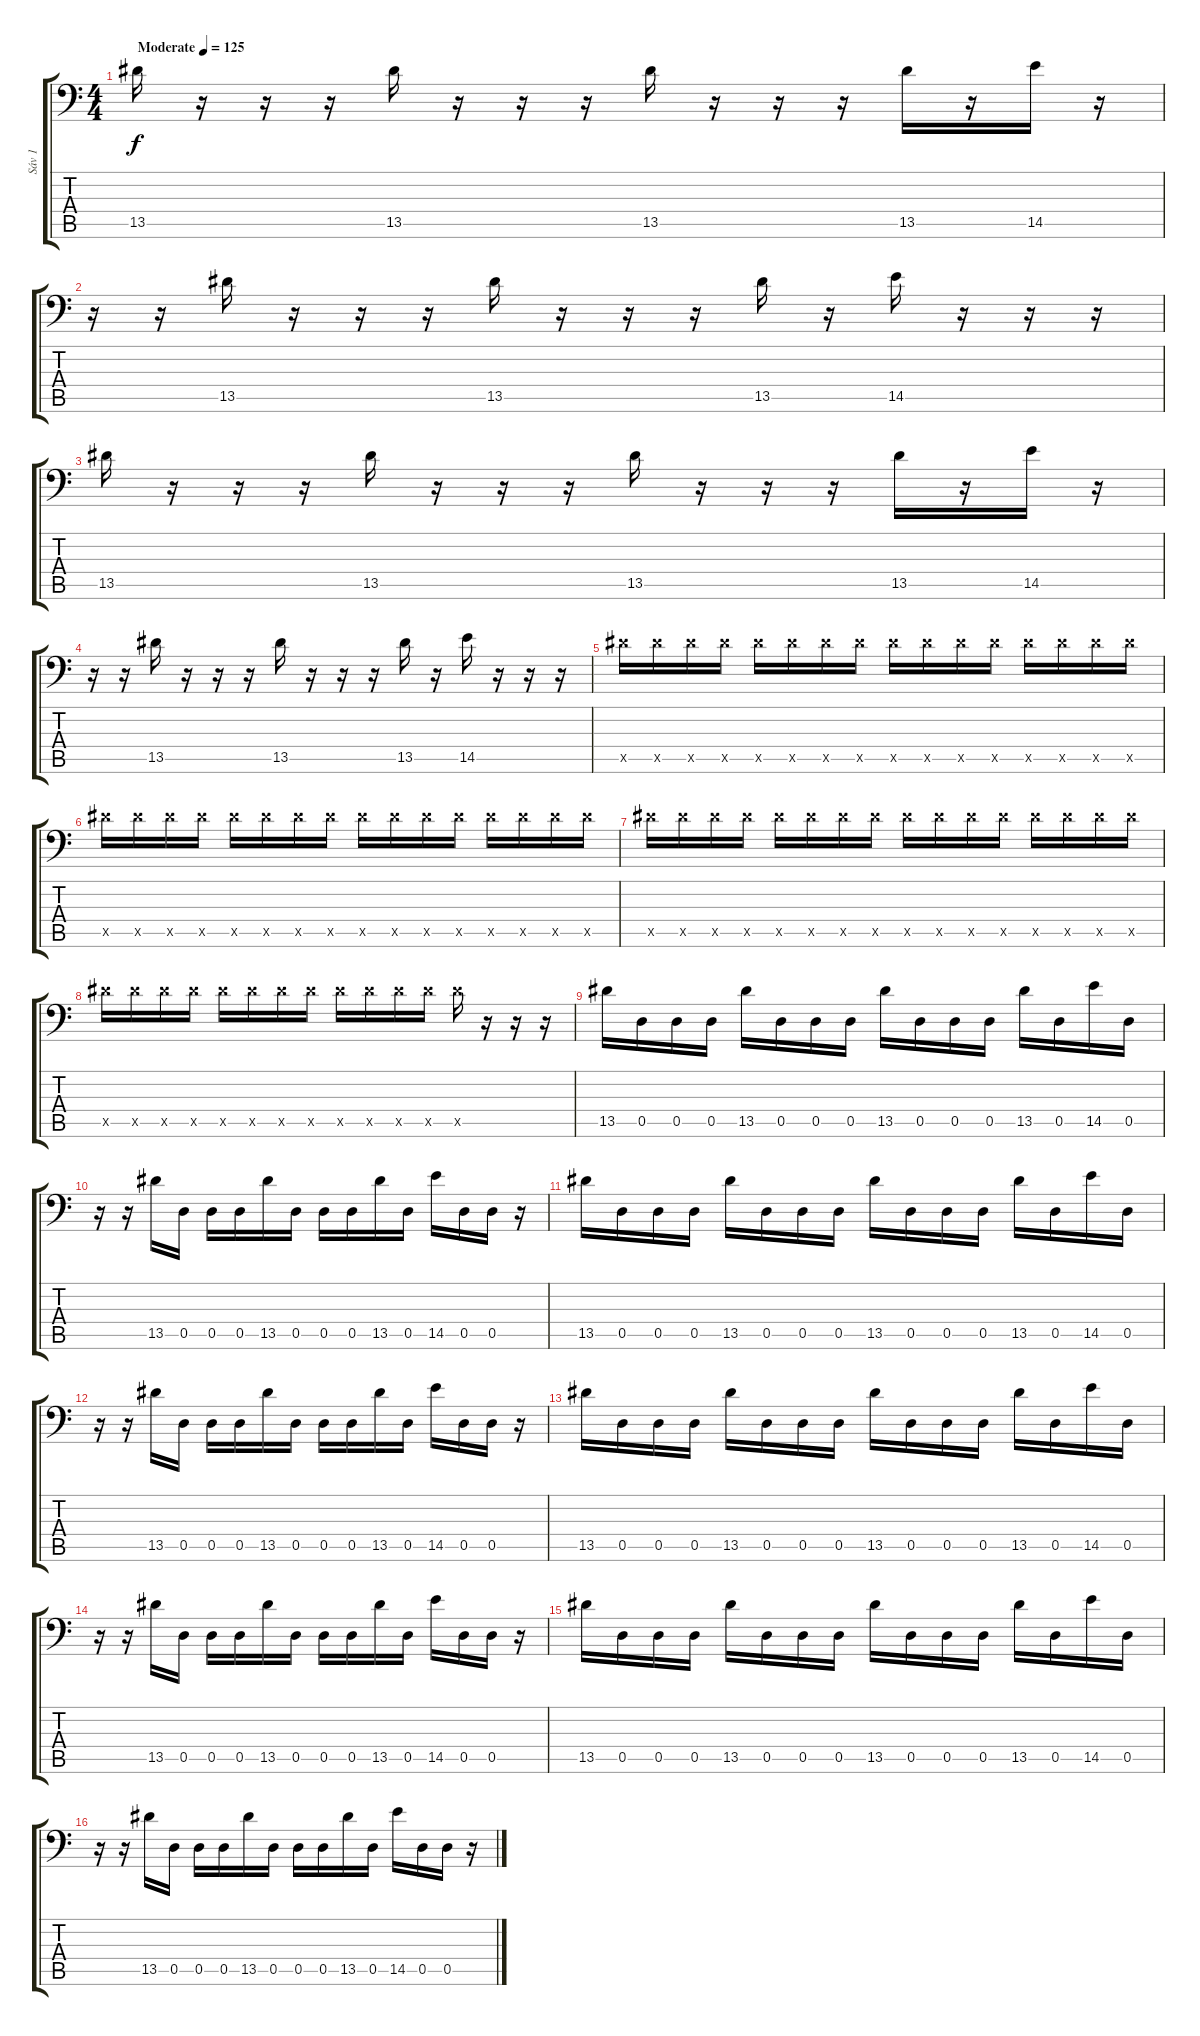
\track ("Sáv 1" "Sáv 1") {instrument distortionguitar}
\staff {score tabs}
\tuning (A3 E3 C3 G2 D2 A1) {hide}
\ts (4 4)
\tempo (125 "Moderate")
\clef f4
\ks c
13.5.16{dy f instrument distortionguitar} r.16 r.16 r.16 13.5.16 r.16 r.16 r.16 13.5.16 r.16 r.16 r.16 13.5.16 r.16 14.5.16 r.16 |
r.16 r.16 13.5.16 r.16 r.16 r.16 13.5.16 r.16 r.16 r.16 13.5.16 r.16 14.5.16 r.16 r.16 r.16 |
13.5.16 r.16 r.16 r.16 13.5.16 r.16 r.16 r.16 13.5.16 r.16 r.16 r.16 13.5.16 r.16 14.5.16 r.16 |
r.16 r.16 13.5.16 r.16 r.16 r.16 13.5.16 r.16 r.16 r.16 13.5.16 r.16 14.5.16 r.16 r.16 r.16 |
13.5{x}.16 13.5{x}.16 13.5{x}.16 13.5{x}.16 13.5{x}.16 13.5{x}.16 13.5{x}.16 13.5{x}.16 13.5{x}.16 13.5{x}.16 13.5{x}.16 13.5{x}.16 13.5{x}.16 13.5{x}.16 13.5{x}.16 13.5{x}.16 |
13.5{x}.16 13.5{x}.16 13.5{x}.16 13.5{x}.16 13.5{x}.16 13.5{x}.16 13.5{x}.16 13.5{x}.16 13.5{x}.16 13.5{x}.16 13.5{x}.16 13.5{x}.16 13.5{x}.16 13.5{x}.16 13.5{x}.16 13.5{x}.16 |
13.5{x}.16 13.5{x}.16 13.5{x}.16 13.5{x}.16 13.5{x}.16 13.5{x}.16 13.5{x}.16 13.5{x}.16 13.5{x}.16 13.5{x}.16 13.5{x}.16 13.5{x}.16 13.5{x}.16 13.5{x}.16 13.5{x}.16 13.5{x}.16 |
13.5{x}.16 13.5{x}.16 13.5{x}.16 13.5{x}.16 13.5{x}.16 13.5{x}.16 13.5{x}.16 13.5{x}.16 13.5{x}.16 13.5{x}.16 13.5{x}.16 13.5{x}.16 13.5{x}.16 r.16 r.16 r.16 |
13.5.16 0.5.16 0.5.16 0.5.16 13.5.16 0.5.16 0.5.16 0.5.16 13.5.16 0.5.16 0.5.16 0.5.16 13.5.16 0.5.16 14.5.16 0.5.16 |
r.16 r.16 13.5.16 0.5.16 0.5.16 0.5.16 13.5.16 0.5.16 0.5.16 0.5.16 13.5.16 0.5.16 14.5.16 0.5.16 0.5.16 r.16 |
13.5.16 0.5.16 0.5.16 0.5.16 13.5.16 0.5.16 0.5.16 0.5.16 13.5.16 0.5.16 0.5.16 0.5.16 13.5.16 0.5.16 14.5.16 0.5.16 |
r.16 r.16 13.5.16 0.5.16 0.5.16 0.5.16 13.5.16 0.5.16 0.5.16 0.5.16 13.5.16 0.5.16 14.5.16 0.5.16 0.5.16 r.16 |
13.5.16 0.5.16 0.5.16 0.5.16 13.5.16 0.5.16 0.5.16 0.5.16 13.5.16 0.5.16 0.5.16 0.5.16 13.5.16 0.5.16 14.5.16 0.5.16 |
r.16 r.16 13.5.16 0.5.16 0.5.16 0.5.16 13.5.16 0.5.16 0.5.16 0.5.16 13.5.16 0.5.16 14.5.16 0.5.16 0.5.16 r.16 |
13.5.16 0.5.16 0.5.16 0.5.16 13.5.16 0.5.16 0.5.16 0.5.16 13.5.16 0.5.16 0.5.16 0.5.16 13.5.16 0.5.16 14.5.16 0.5.16 |
r.16 r.16 13.5.16 0.5.16 0.5.16 0.5.16 13.5.16 0.5.16 0.5.16 0.5.16 13.5.16 0.5.16 14.5.16 0.5.16 0.5.16 r.16
